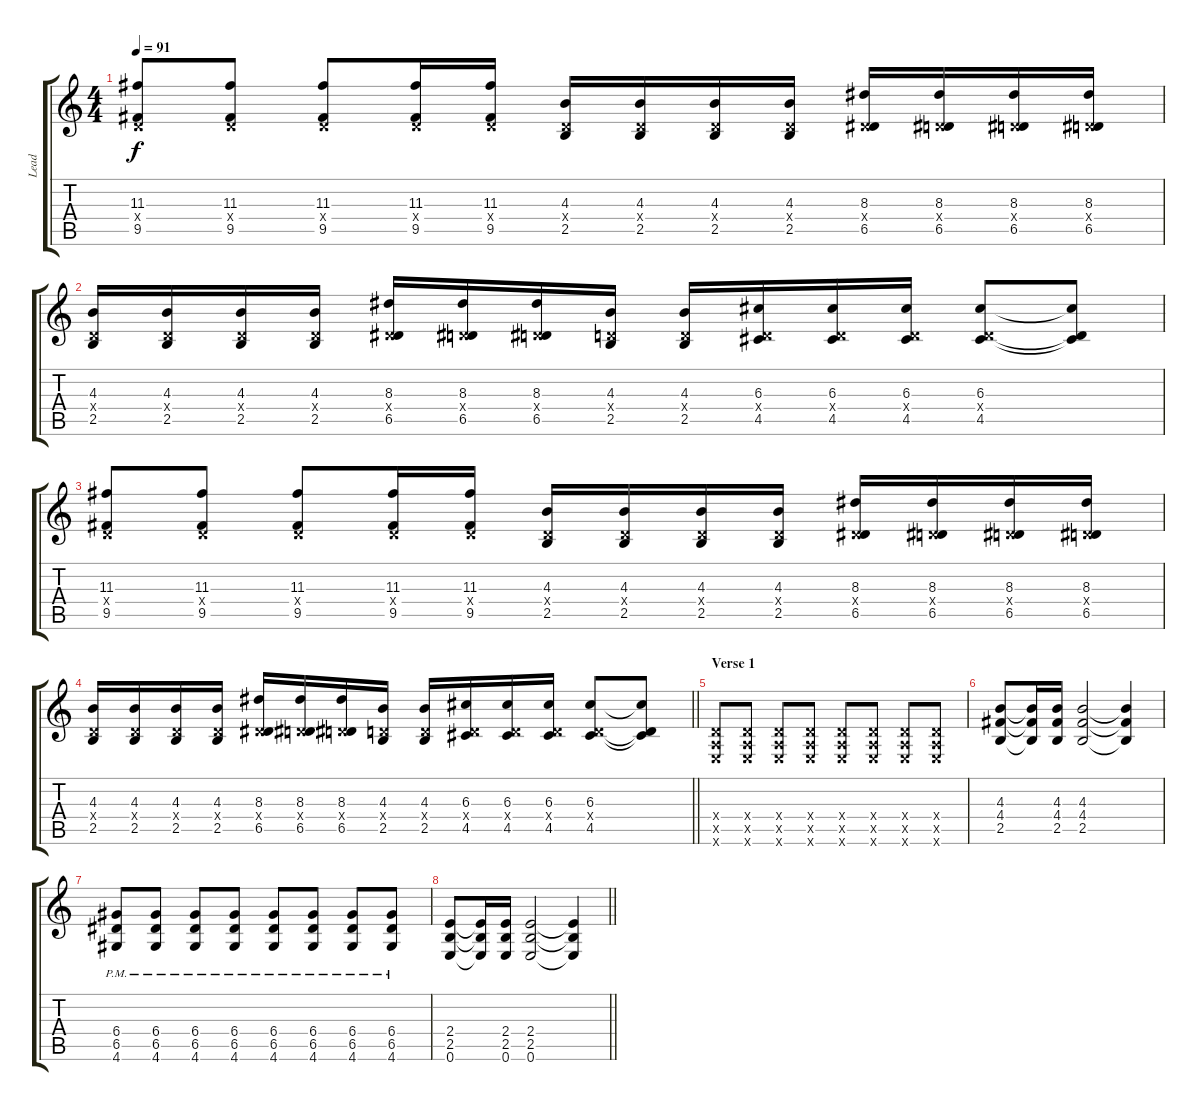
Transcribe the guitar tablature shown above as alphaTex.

\track ("Lead" "Lead") {instrument distortionguitar}
\staff {score tabs}
\tuning (E4 B3 G3 D3 A2 E2) {hide}
\ts (4 4)
\tempo 91
\clef g2
\ks c
(11.3 0.4{x} 9.5).8{dy f} (11.3 0.4{x} 9.5).8 (11.3 0.4{x} 9.5).8 (11.3 0.4{x} 9.5).16 (11.3 0.4{x} 9.5).16 (4.3 0.4{x} 2.5).16 (4.3 0.4{x} 2.5).16 (4.3 0.4{x} 2.5).16 (4.3 0.4{x} 2.5).16 (8.3 0.4{x} 6.5).16 (8.3 0.4{x} 6.5).16 (8.3 0.4{x} 6.5).16 (8.3 0.4{x} 6.5).16 |
(4.3 0.4{x} 2.5).16 (4.3 0.4{x} 2.5).16 (4.3 0.4{x} 2.5).16 (4.3 0.4{x} 2.5).16 (8.3 0.4{x} 6.5).16 (8.3 0.4{x} 6.5).16 (8.3 0.4{x} 6.5).16 (4.3 0.4{x} 2.5).16 (4.3 0.4{x} 2.5).16 (6.3 0.4{x} 4.5).16 (6.3 0.4{x} 4.5).16 (6.3 0.4{x} 4.5).16 (6.3 0.4{x} 4.5).8 (6.3{t} 0.4{t} 4.5{t}).8 |
(11.3 0.4{x} 9.5).8 (11.3 0.4{x} 9.5).8 (11.3 0.4{x} 9.5).8 (11.3 0.4{x} 9.5).16 (11.3 0.4{x} 9.5).16 (4.3 0.4{x} 2.5).16 (4.3 0.4{x} 2.5).16 (4.3 0.4{x} 2.5).16 (4.3 0.4{x} 2.5).16 (8.3 0.4{x} 6.5).16 (8.3 0.4{x} 6.5).16 (8.3 0.4{x} 6.5).16 (8.3 0.4{x} 6.5).16 |
\barLineRight lightlight
(4.3 0.4{x} 2.5).16 (4.3 0.4{x} 2.5).16 (4.3 0.4{x} 2.5).16 (4.3 0.4{x} 2.5).16 (8.3 0.4{x} 6.5).16 (8.3 0.4{x} 6.5).16 (8.3 0.4{x} 6.5).16 (4.3 0.4{x} 2.5).16 (4.3 0.4{x} 2.5).16 (6.3 0.4{x} 4.5).16 (6.3 0.4{x} 4.5).16 (6.3 0.4{x} 4.5).16 (6.3 0.4{x} 4.5).8 (6.3{t} 0.4{t} 4.5{t}).8 |
\section ("" "Verse 1")
(0.4{x} 0.5{x} 0.6{x}).8 (0.4{x} 0.5{x} 0.6{x}).8 (0.4{x} 0.5{x} 0.6{x}).8 (0.4{x} 0.5{x} 0.6{x}).8 (0.4{x} 0.5{x} 0.6{x}).8 (0.4{x} 0.5{x} 0.6{x}).8 (0.4{x} 0.5{x} 0.6{x}).8 (0.4{x} 0.5{x} 0.6{x}).8 |
(4.3 4.4 2.5).8 (4.3{t} 4.4{t} 2.5{t}).16 (4.3 4.4 2.5).16 (4.3 4.4 2.5).2 (4.3{t} 4.4{t} 2.5{t}).4 |
(6.4{pm} 6.5{pm} 4.6{pm}).8 (6.4{pm} 6.5{pm} 4.6{pm}).8 (6.4{pm} 6.5{pm} 4.6{pm}).8 (6.4{pm} 6.5{pm} 4.6{pm}).8 (6.4{pm} 6.5{pm} 4.6{pm}).8 (6.4{pm} 6.5{pm} 4.6{pm}).8 (6.4{pm} 6.5{pm} 4.6{pm}).8 (6.4{pm} 6.5{pm} 4.6{pm}).8 |
\barLineRight lightlight
(2.4 2.5 0.6).8 (2.4{t} 2.5{t} 0.6{t}).16 (2.4 2.5 0.6).16 (2.4 2.5 0.6).2 (2.4{t} 2.5{t} 0.6{t}).4
